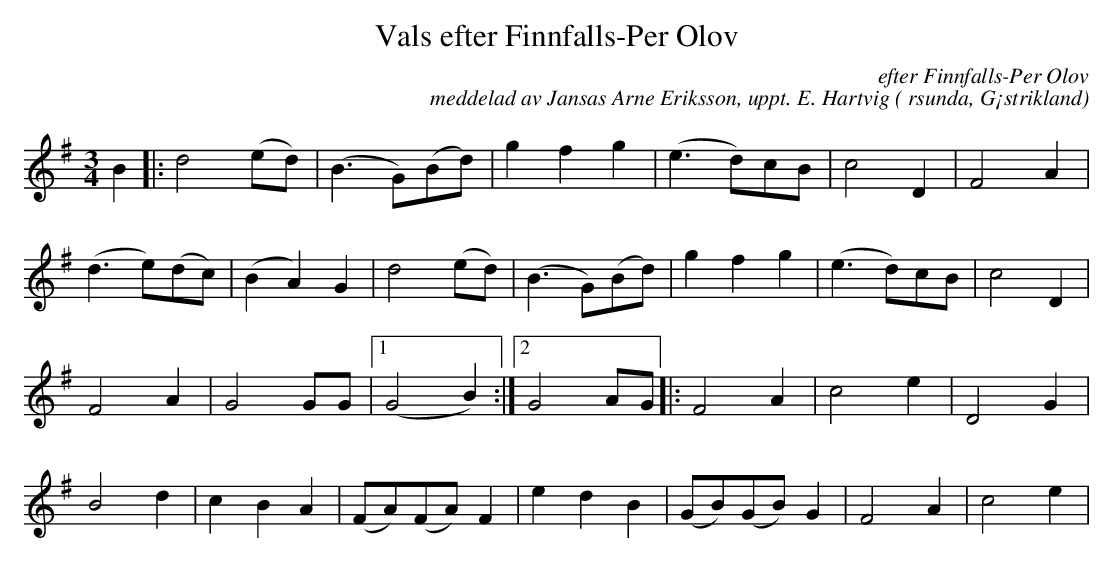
X:1
T:Vals efter Finnfalls-Per Olov
C:efter Finnfalls-Per Olov
C:meddelad av Jansas Arne Eriksson, uppt. E. Hartvig
O: rsunda, G¡strikland
M:3/4
L:1/4
K:G
B|:d2(e/d/)|(B3/2G/)(B/d/)|gfg|(e3/2d/)c/B/|c2D|F2A|
(d3/2e/)(d/c/)|(BA)G|d2(e/d/)|(B3/2G/)(B/d/)|gfg|(e3/2d/)c/B/|c2D|
F2A|G2G/G/|1(G2B):|2G2A/G/|:F2A|c2e|D2G|
B2d|cBA|(F/A/)(F/A/)F|edB|(G/B/)(G/B/)G|F2A|c2e|
